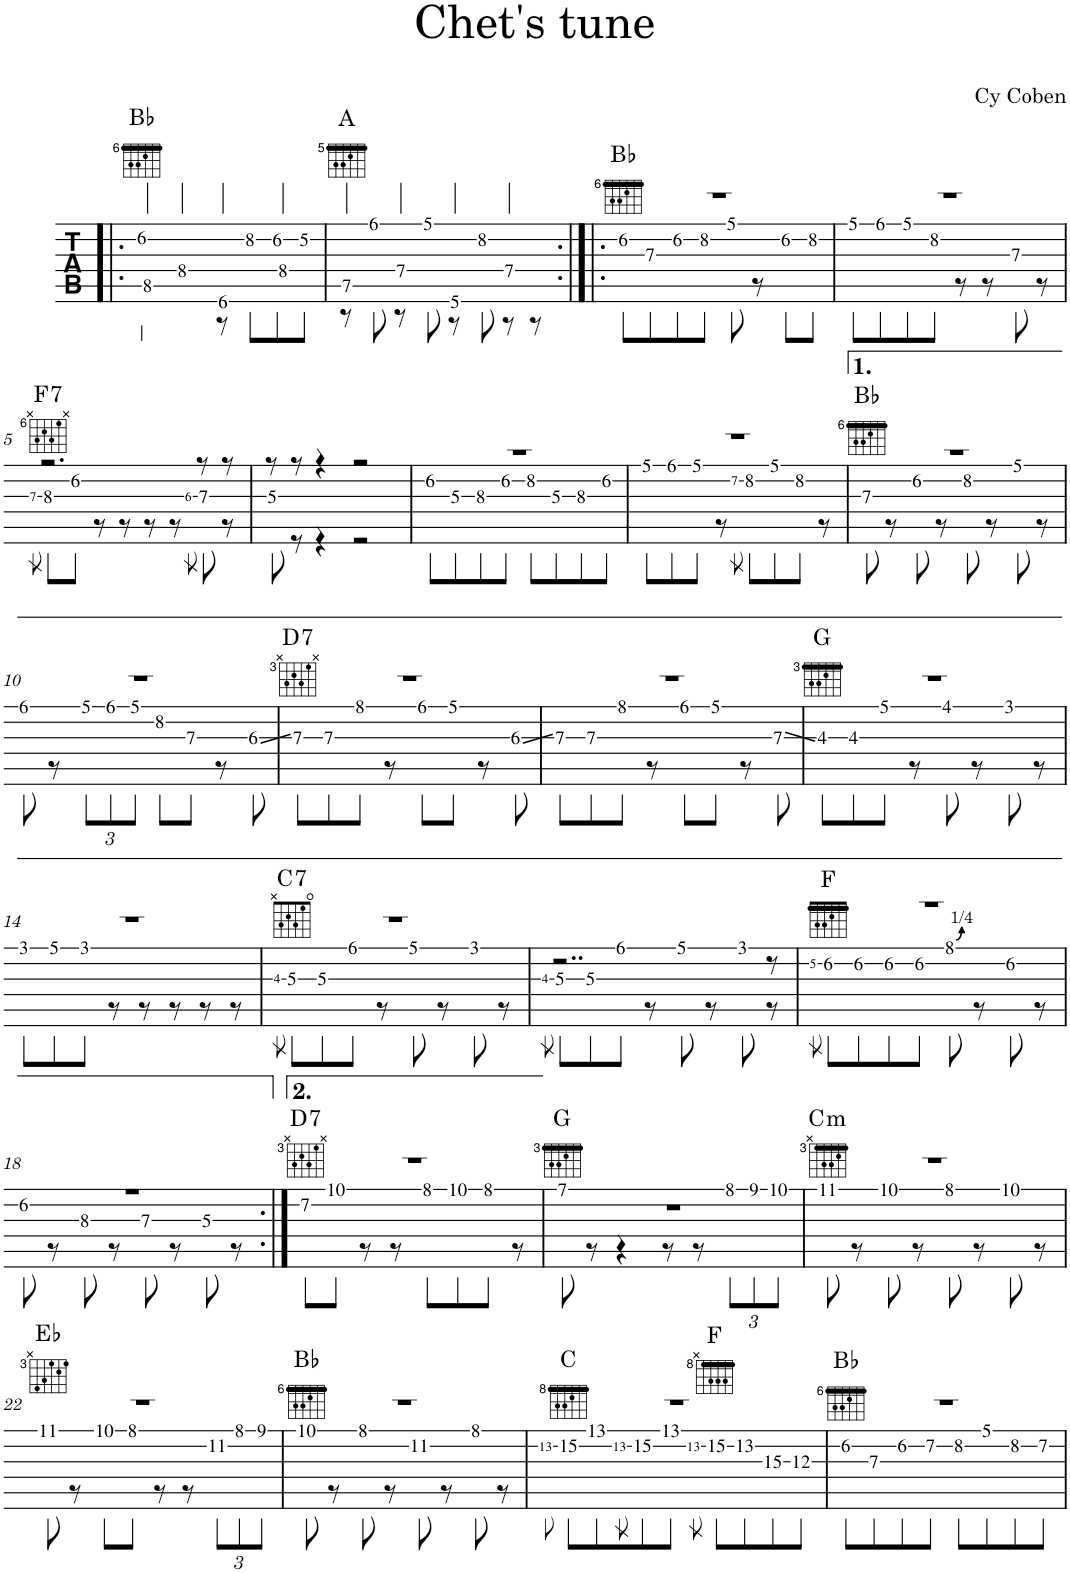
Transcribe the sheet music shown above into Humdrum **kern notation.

**kern	**harte
*part1	*part1
*staff1	*
*I"Guitar	*
*I'Guit.	*
*stria6	*
*	*
*k[]	*
*M4/4	*
=1!|:	=1!|:
*^	*
4F/	2f\	Bb:maj
4A#/	.	.
4AA#/	8r	.
.	8g\L	.
4A#/	8f\	.
.	8e\J	.
=2	=2	=2
4E/	8r	A:maj
.	8b-\	.
4A/	8r	.
.	8a\	.
4AA/	8r	.
.	8g\	.
4A/	8r	.
.	8r	.
=3:|!|:	=3:|!|:	=3:|!|:
1r	8f\L	Bb:maj
.	8d\	.
.	8f\	.
.	8g\J	.
.	8a\	.
.	8r	.
.	8f\L	.
.	8g\J	.
=4	=4	=4
1r	8a\L	.
.	8b-\	.
.	8a\	.
.	8g\J	.
.	8r	.
.	8r	.
.	8d\	.
.	8r	.
!!LO:LB:g=z	!!
=5	=5	=5
.	8qd\	.
!	!	!LO:H:kt=7
2.r	8e-\L	F:7
.	8f\J	.
.	8r	.
.	8r	.
.	8r	.
.	8r	.
.	8qd-\	.
8r	8d\	.
8r	8r	.
=6	=6	=6
8r	8c\	.
8r	8r	.
4r	4r	.
2r	2r	.
=7	=7	=7
1r	8f\L	.
.	8c\	.
.	8e-\	.
.	8f\J	.
.	8g\L	.
.	8c\	.
.	8e-\	.
.	8f\J	.
=8	=8	=8
1r	8a\L	.
.	8b-\	.
.	8a\J	.
.	8r	.
.	8qg-\	.
.	8g\L	.
.	8a\	.
.	8g\J	.
.	8r	.
=9	=9	=9
1r	8d\	Bb:maj
.	8r	.
.	8f\	.
.	8r	.
.	8g\	.
.	8r	.
.	8a\	.
.	8r	.
!!LO:LB:g=z	!!
=10	=10	=10
1r	8b-\	.
.	8r	.
*	*Xbrackettup	*
.	12a\L	.
.	12b-\	.
.	12a\J	.
.	8g\L	.
.	8d\J	.
.	8r	.
.	8c#\	.
=11	=11	=11
!	!	!LO:H:kt=7
1r	8d\L	D:7
.	8d\	.
.	8cc\J	.
.	8r	.
.	8b-\L	.
.	8a\J	.
.	8r	.
.	8c#\	.
=12	=12	=12
1r	8d\L	.
.	8d\	.
.	8cc\J	.
.	8r	.
.	8b-\L	.
.	8a\J	.
.	8r	.
.	8d\	.
=13	=13	=13
1r	8B\L	G:maj
.	8B\	.
.	8a\J	.
.	8r	.
.	8g#\	.
.	8r	.
.	8g\	.
.	8r	.
!!LO:LB:g=z	!!
=14	=14	=14
1r	8g\L	.
.	8a\	.
.	8g\J	.
.	8r	.
.	8r	.
.	8r	.
.	8r	.
.	8r	.
=15	=15	=15
.	8qB\	.
!	!	!LO:H:kt=7
1r	8c\L	C:7
.	8c\	.
.	8b-\J	.
.	8r	.
.	8a\	.
.	8r	.
.	8g\	.
.	8r	.
=16	=16	=16
.	8qB\	.
2..r	8c\L	.
.	8c\	.
.	8b-\J	.
.	8r	.
.	8a\	.
.	8r	.
.	8g\	.
8r	8r	.
=17	=17	=17
.	8qe\	.
1r	8f\L	F:maj
.	8f\	.
.	8f\	.
.	8f\J	.
.	8cc\	.
.	8r	.
.	8f\	.
.	8r	.
!!LO:LB:g=z	!!
=18	=18	=18
1r	8f\	.
.	8r	.
.	8e-\	.
.	8r	.
.	8d\	.
.	8r	.
.	8c\	.
.	8r	.
=19:|!	=19:|!	=19:|!
!	!	!LO:H:kt=7
1r	8f#\L	D:7
.	8dd\J	.
.	8r	.
.	8r	.
.	8cc\L	.
.	8dd\	.
.	8cc\J	.
.	8r	.
=20	=20	=20
1r	8b\	G:maj
.	8r	.
.	4r	.
.	8r	.
.	8r	.
.	12cc\L	.
.	12cc#\	.
.	12dd\J	.
=21	=21	=21
!	!	!LO:H:kt=m
1r	8ee-\	C:min
.	8r	.
.	8dd\	.
.	8r	.
.	8cc\	.
.	8r	.
.	8dd\	.
.	8r	.
!!LO:LB:g=z	!!
=22	=22	=22
1r	8ee-\	Eb:maj
.	8r	.
.	8dd\L	.
.	8cc\J	.
.	8r	.
.	8r	.
.	12b-\L	.
.	12cc\	.
.	12cc#\J	.
=23	=23	=23
1r	8dd\	Bb:maj
.	8r	.
.	8cc\	.
.	8r	.
.	8b-\	.
.	8r	.
.	8cc\	.
.	8r	.
=24	=24	=24
.	8qcc\	.
1r	8dd\L	C:maj
.	8ff\	.
.	8qcc\	.
.	8dd\	.
.	8ff\J	.
.	8qcc\	.
.	8dd\L	F:maj
.	8cc\	.
.	8b-\	.
.	8g\J	.
=25	=25	=25
1r	8f\L	Bb:maj
.	8d\	.
.	8f\	.
.	8f#\J	.
.	8g\L	.
.	8a\	.
.	8g\	.
.	8f#\J	.
*v	*v	*
=	=
*-	*-
